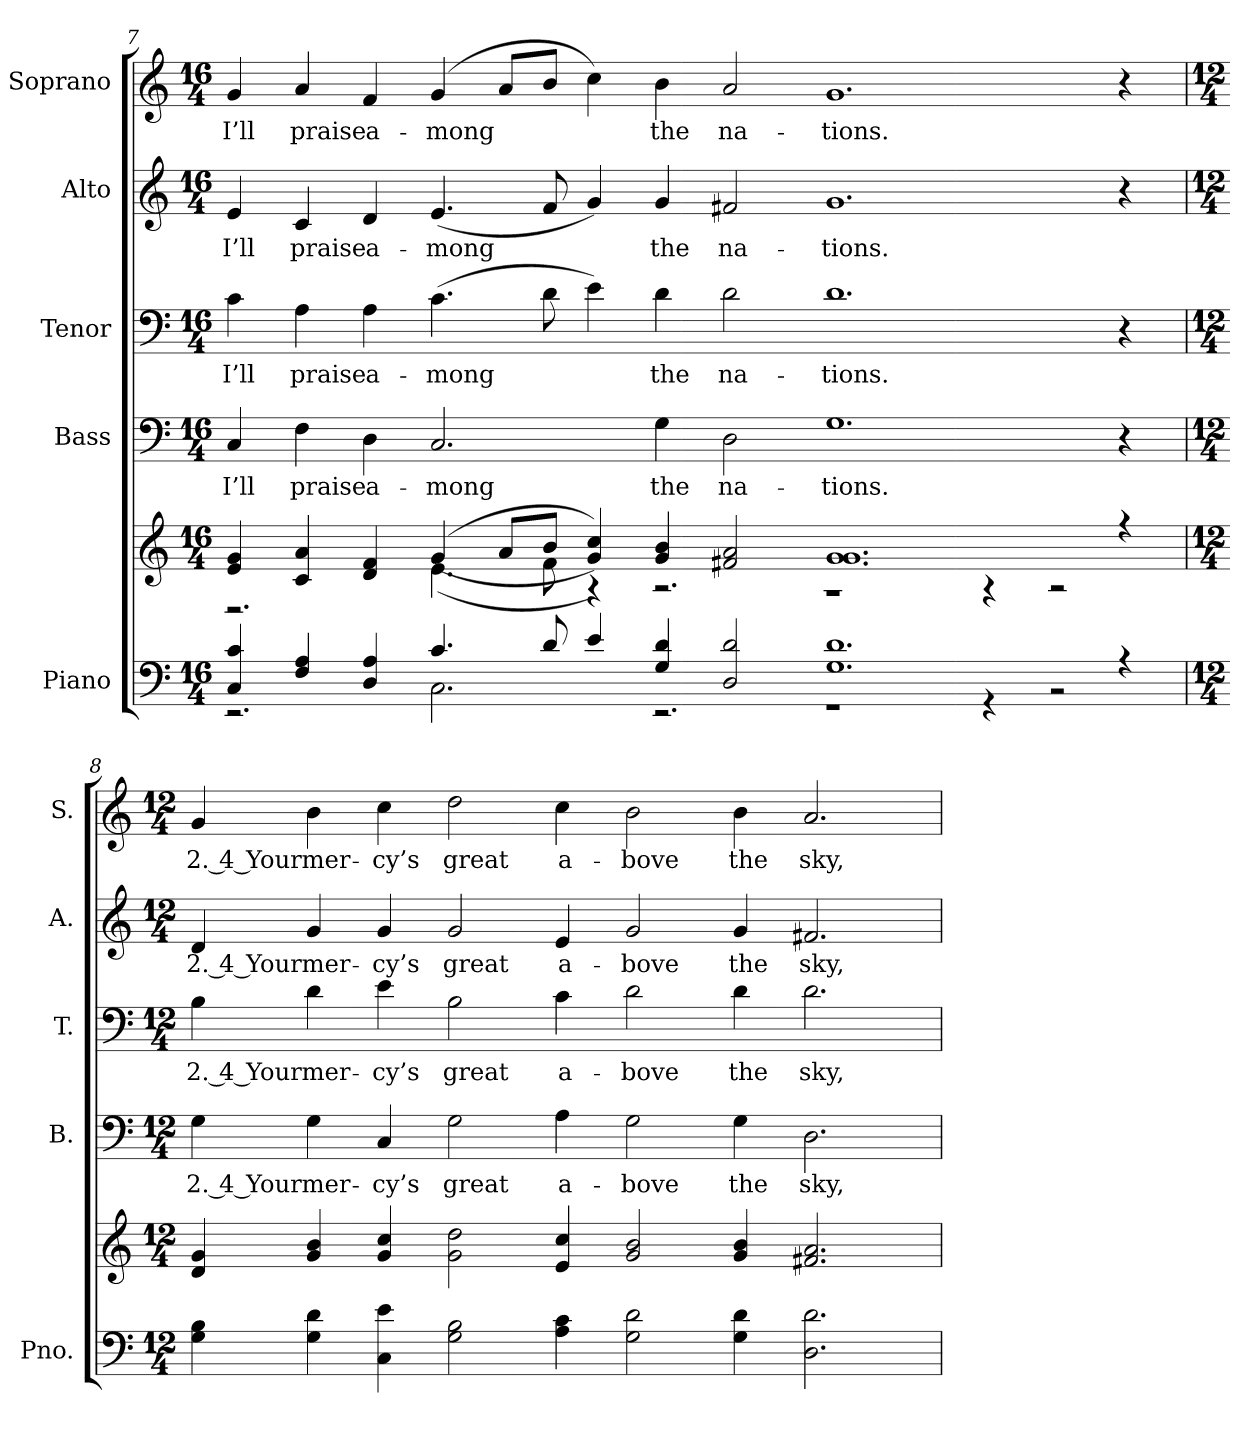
**kern	**kern	**kern	**text	**kern	**text	**kern	**text	**kern	**text
*part5	*part5	*part4	*part4	*part3	*part3	*part2	*part2	*part1	*part1
*staff6	*staff5	*staff4	*staff4	*staff3	*staff3	*staff2	*staff2	*staff1	*staff1
*I"Piano	*	*I"Bass	*	*I"Tenor	*	*I"Alto	*	*I"Soprano	*
*I'Pno.	*	*I'B.	*	*I'T.	*	*I'A.	*	*I'S.	*
!!LO:PB:g=z
*clefF4	*clefG2	*clefF4	*	*clefF4	*	*clefG2	*	*clefG2	*
*k[]	*k[]	*k[]	*	*k[]	*	*k[]	*	*k[]	*
*M16/4	*M16/4	*M16/4	*	*M16/4	*	*M16/4	*	*M16/4	*
=7	=7	=7	=7	=7	=7	=7	=7	=7	=7
*^	*^	*	*	*	*	*	*	*	*
!	!	!	!	!	!LO:LY:b:color=#000000	!	!	!	!	!	!
!	!	!	!	!	!	!	!LO:LY:b:color=#000000	!	!	!	!
!	!	!	!	!	!	!	!	!	!LO:LY:b:color=#000000	!	!
!	!	!	!	!	!	!	!	!	!	!	!LO:LY:b:color=#000000
4Ci/ 4ci	2.r	4ei/ 4gi	2.r	4Ci/	I’ll	4ci\	I’ll	4ei/	I’ll	4gi/	I’ll
!	!	!	!	!	!LO:LY:b:color=#000000	!	!	!	!	!	!
!	!	!	!	!	!	!	!LO:LY:b:color=#000000	!	!	!	!
!	!	!	!	!	!	!	!	!	!LO:LY:b:color=#000000	!	!
!	!	!	!	!	!	!	!	!	!	!	!LO:LY:b:color=#000000
4Fi/ 4Ai	.	4ci/ 4ai	.	4Fi\	praise	4Ai\	praise	4ci/	praise	4ai/	praise
!	!	!	!	!	!LO:LY:b:color=#000000	!	!	!	!	!	!
!	!	!	!	!	!	!	!LO:LY:b:color=#000000	!	!	!	!
!	!	!	!	!	!	!	!	!	!LO:LY:b:color=#000000	!	!
!	!	!	!	!	!	!	!	!	!	!	!LO:LY:b:color=#000000
4Di/ 4Ai	.	4di/ 4fi	.	4Di\	a-	4Ai\	a-	4di/	a-	4fi/	a-
!	!	!	!	!	!LO:LY:b:color=#000000	!	!	!	!	!	!
!	!	!	!	!	!	!	!LO:LY:b:color=#000000	!	!	!	!
!	!	!	!	!	!	!	!	!	!LO:LY:b:color=#000000	!	!
!	!	!	!	!	!	!	!	!	!	!	!LO:LY:b:color=#000000
4.ci/	2.Ci\	((4gi/	(4.ei\	2.Ci/	-mong	(4.ci\	-mong	(4.ei/	-mong	(4gi/	-mong
.	.	8ai/L	.	.	.	.	.	.	.	8ai/L	.
8di/	.	8bi/J	8fi\	.	.	8di\	.	8fi/	.	8bi/J	.
4ei/	.	4gi/ 4cci))	4r)	.	.	4ei\)	.	4gi/)	.	4cci\)	.
!	!	!	!	!	!LO:LY:b:color=#000000	!	!	!	!	!	!
!	!	!	!	!	!	!	!LO:LY:b:color=#000000	!	!	!	!
!	!	!	!	!	!	!	!	!	!LO:LY:b:color=#000000	!	!
!	!	!	!	!	!	!	!	!	!	!	!LO:LY:b:color=#000000
4Gi/ 4di	2.r	4gi/ 4bi	2.r	4Gi\	the	4di\	the	4gi/	the	4bi\	the
!	!	!	!	!	!LO:LY:b:color=#000000	!	!	!	!	!	!
!	!	!	!	!	!	!	!LO:LY:b:color=#000000	!	!	!	!
!	!	!	!	!	!	!	!	!	!LO:LY:b:color=#000000	!	!
!	!	!	!	!	!	!	!	!	!	!	!LO:LY:b:color=#000000
2Di/ 2di	.	2f#Xi/ 2ai	.	2Di\	na-	2di\	na-	2f#Xi/	na-	2ai/	na-
!	!	!	!	!	!LO:LY:b:color=#000000	!	!	!	!	!	!
!	!	!	!	!	!	!	!LO:LY:b:color=#000000	!	!	!	!
!	!	!	!	!	!	!	!	!	!LO:LY:b:color=#000000	!	!
!	!	!	!	!	!	!	!	!	!	!	!LO:LY:b:color=#000000
1.Gi 1.di	1r	1.gi 1.gi	1r	1.Gi	-tions.	1.di	-tions.	1.gi	-tions.	1.gi	-tions.
.	4r	.	4r	.	.	.	.	.	.	.	.
.	2r	.	2r	.	.	.	.	.	.	.	.
4r	.	4r	.	4r	.	4r	.	4r	.	4r	.
*v	*v	*	*	*	*	*	*	*	*	*	*
*	*v	*v	*	*	*	*	*	*	*	*
=8	=8	=8	=8	=8	=8	=8	=8	=8	=8
*M12/4	*M12/4	*M12/4	*	*M12/4	*	*M12/4	*	*M12/4	*
!	!	!	!LO:LY:b:color=#000000	!	!	!	!	!	!
!	!	!	!	!	!LO:LY:b:color=#000000	!	!	!	!
!	!	!	!	!	!	!	!LO:LY:b:color=#000000	!	!
!	!	!	!	!	!	!	!	!	!LO:LY:b:color=#000000
4Gi\ 4Bi	4di/ 4gi	4Gi\	2. 4 Your	4Bi\	2. 4 Your	4di/	2. 4 Your	4gi/	2. 4 Your
!	!	!	!LO:LY:b:color=#000000	!	!	!	!	!	!
!	!	!	!	!	!LO:LY:b:color=#000000	!	!	!	!
!	!	!	!	!	!	!	!LO:LY:b:color=#000000	!	!
!	!	!	!	!	!	!	!	!	!LO:LY:b:color=#000000
4Gi\ 4di	4gi/ 4bi	4Gi\	mer-	4di\	mer-	4gi/	mer-	4bi\	mer-
!	!	!	!LO:LY:b:color=#000000	!	!	!	!	!	!
!	!	!	!	!	!LO:LY:b:color=#000000	!	!	!	!
!	!	!	!	!	!	!	!LO:LY:b:color=#000000	!	!
!	!	!	!	!	!	!	!	!	!LO:LY:b:color=#000000
4Ci\ 4ei	4gi/ 4cci	4Ci/	-cy’s	4ei\	-cy’s	4gi/	-cy’s	4cci\	-cy’s
!	!	!	!LO:LY:b:color=#000000	!	!	!	!	!	!
!	!	!	!	!	!LO:LY:b:color=#000000	!	!	!	!
!	!	!	!	!	!	!	!LO:LY:b:color=#000000	!	!
!	!	!	!	!	!	!	!	!	!LO:LY:b:color=#000000
2Gi\ 2Bi	2gi\ 2ddi	2Gi\	great	2Bi\	great	2gi/	great	2ddi\	great
!	!	!	!LO:LY:b:color=#000000	!	!	!	!	!	!
!	!	!	!	!	!LO:LY:b:color=#000000	!	!	!	!
!	!	!	!	!	!	!	!LO:LY:b:color=#000000	!	!
!	!	!	!	!	!	!	!	!	!LO:LY:b:color=#000000
4Ai\ 4ci	4ei/ 4cci	4Ai\	a-	4ci\	a-	4ei/	a-	4cci\	a-
!	!	!	!LO:LY:b:color=#000000	!	!	!	!	!	!
!	!	!	!	!	!LO:LY:b:color=#000000	!	!	!	!
!	!	!	!	!	!	!	!LO:LY:b:color=#000000	!	!
!	!	!	!	!	!	!	!	!	!LO:LY:b:color=#000000
2Gi\ 2di	2gi/ 2bi	2Gi\	-bove	2di\	-bove	2gi/	-bove	2bi\	-bove
!	!	!	!LO:LY:b:color=#000000	!	!	!	!	!	!
!	!	!	!	!	!LO:LY:b:color=#000000	!	!	!	!
!	!	!	!	!	!	!	!LO:LY:b:color=#000000	!	!
!	!	!	!	!	!	!	!	!	!LO:LY:b:color=#000000
4Gi\ 4di	4gi/ 4bi	4Gi\	the	4di\	the	4gi/	the	4bi\	the
!	!	!	!LO:LY:b:color=#000000	!	!	!	!	!	!
!	!	!	!	!	!LO:LY:b:color=#000000	!	!	!	!
!	!	!	!	!	!	!	!LO:LY:b:color=#000000	!	!
!	!	!	!	!	!	!	!	!	!LO:LY:b:color=#000000
2.Di\ 2.di	2.f#Xi/ 2.ai	2.Di\	sky,	2.di\	sky,	2.f#Xi/	sky,	2.ai/	sky,
=	=	=	=	=	=	=	=	=	=
*-	*-	*-	*-	*-	*-	*-	*-	*-	*-
